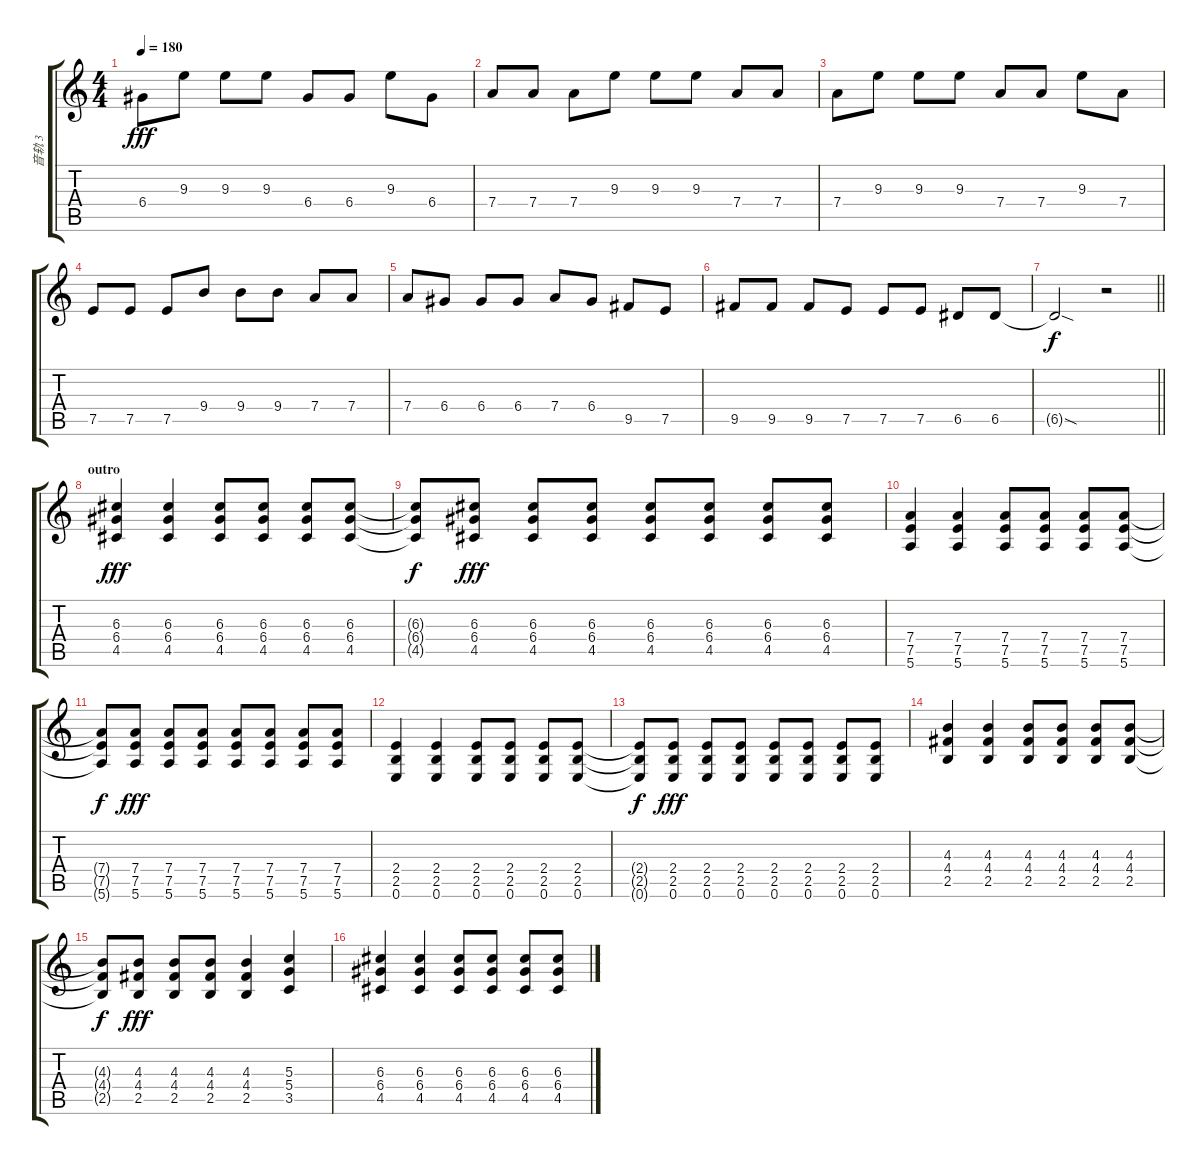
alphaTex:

\track ("音轨 3" "音轨 3") {instrument overdrivenguitar}
\staff {score tabs}
\tuning (E4 B3 G3 D3 A2 E2) {hide}
\ts (4 4)
\tempo 180
\clef g2
\ks c
6.4.8{dy fff} 9.3.8 9.3.8 9.3.8 6.4.8 6.4.8 9.3.8 6.4.8 |
7.4.8 7.4.8{txt ""} 7.4.8 9.3.8 9.3.8 9.3.8 7.4.8 7.4.8 |
7.4.8 9.3.8 9.3.8 9.3.8 7.4.8 7.4.8 9.3.8 7.4.8 |
7.5.8 7.5.8 7.5.8 9.4.8 9.4.8 9.4.8 7.4.8 7.4.8 |
7.4.8 6.4.8 6.4.8 6.4.8 7.4.8 6.4.8 9.5.8 7.5.8 |
9.5.8 9.5.8 9.5.8 7.5.8 7.5.8 7.5.8 6.5.8 6.5.8 |
\barLineRight lightlight
6.5{sod t}.2{dy f} r.2 |
\section ("" "outro")
(6.3 6.4 4.5).4{dy fff} (6.3 6.4 4.5).4 (6.3 6.4 4.5).8 (6.3 6.4 4.5).8 (6.3 6.4 4.5).8 (6.3 6.4 4.5).8 |
(6.3{t} 6.4{t} 4.5{t}).8{dy f} (6.3 6.4 4.5).8{dy fff} (6.3 6.4 4.5).8 (6.3 6.4 4.5).8 (6.3 6.4 4.5).8 (6.3 6.4 4.5).8 (6.3 6.4 4.5).8 (6.3 6.4 4.5).8 |
(7.4 7.5 5.6).4 (7.4 7.5 5.6).4 (7.4 7.5 5.6).8 (7.4 7.5 5.6).8 (7.4 7.5 5.6).8 (7.4 7.5 5.6).8 |
(7.4{t} 7.5{t} 5.6{t}).8{dy f} (7.4 7.5 5.6).8{dy fff} (7.4 7.5 5.6).8 (7.4 7.5 5.6).8 (7.4 7.5 5.6).8 (7.4 7.5 5.6).8 (7.4 7.5 5.6).8 (7.4 7.5 5.6).8 |
(2.4 2.5 0.6).4 (2.4 2.5 0.6).4 (2.4 2.5 0.6).8 (2.4 2.5 0.6).8 (2.4 2.5 0.6).8 (2.4 2.5 0.6).8 |
(2.4{t} 2.5{t} 0.6{t}).8{dy f} (2.4 2.5 0.6).8{dy fff} (2.4 2.5 0.6).8 (2.4 2.5 0.6).8 (2.4 2.5 0.6).8 (2.4 2.5 0.6).8 (2.4 2.5 0.6).8 (2.4 2.5 0.6).8 |
(4.3 4.4 2.5).4 (4.3 4.4 2.5).4 (4.3 4.4 2.5).8 (4.3 4.4 2.5).8 (4.3 4.4 2.5).8 (4.3 4.4 2.5).8 |
(4.3{t} 4.4{t} 2.5{t}).8{dy f} (4.3 4.4 2.5).8{dy fff} (4.3 4.4 2.5).8 (4.3 4.4 2.5).8 (4.3 4.4 2.5).4 (5.3 5.4 3.5).4 |
(6.3 6.4 4.5).4{txt " "} (6.3 6.4 4.5).4 (6.3 6.4 4.5).8 (6.3 6.4 4.5).8 (6.3 6.4 4.5).8 (6.3 6.4 4.5).8
